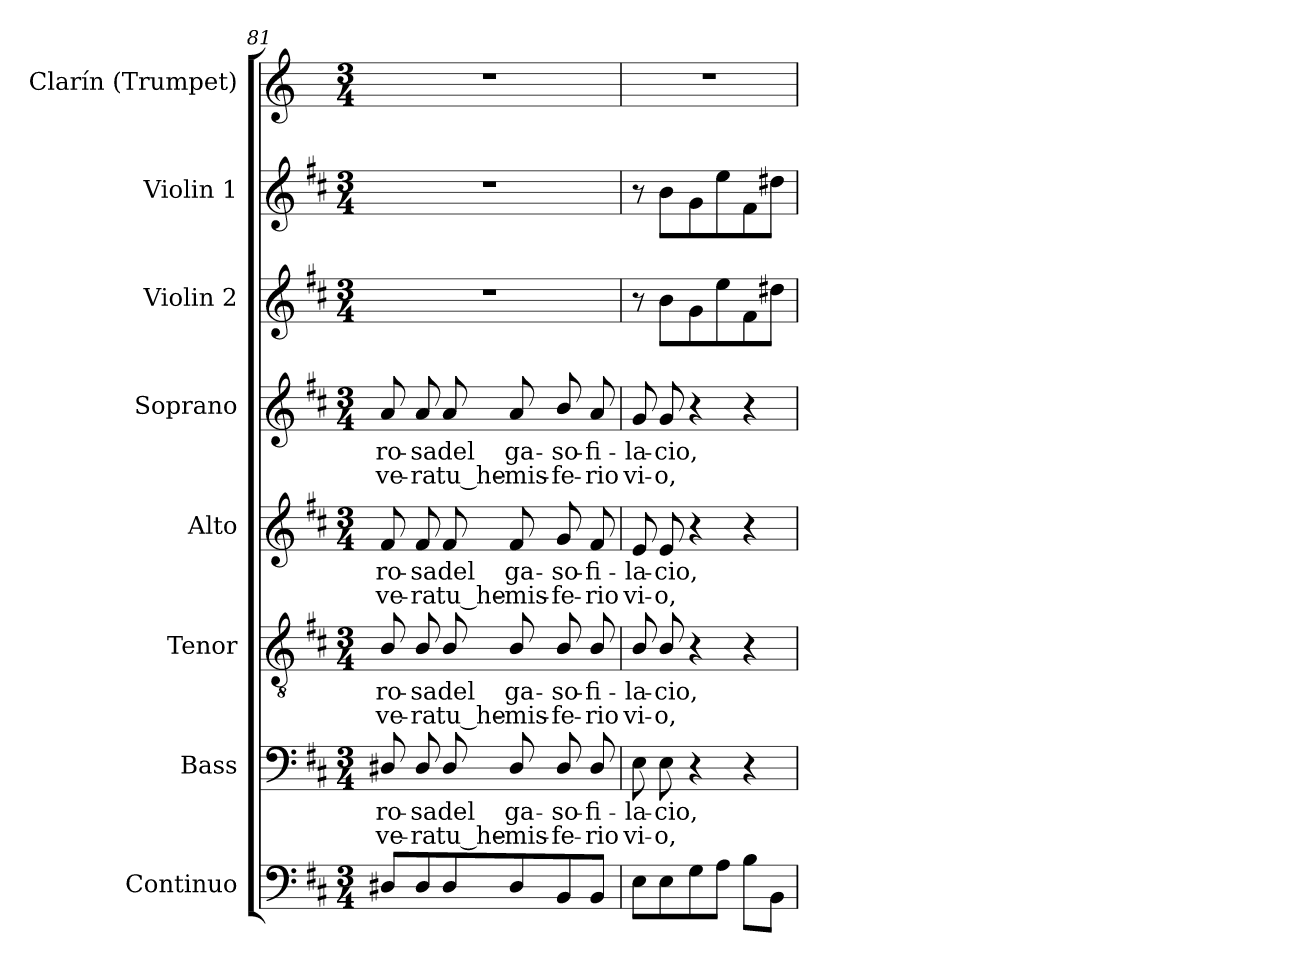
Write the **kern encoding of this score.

**kern	**kern	**text	**text	**kern	**text	**text	**kern	**text	**text	**kern	**text	**text	**kern	**kern	**kern
*part8	*part7	*part7	*part7	*part6	*part6	*part6	*part5	*part5	*part5	*part4	*part4	*part4	*part3	*part2	*part1
*staff8	*staff7	*staff7	*staff7	*staff6	*staff6	*staff6	*staff5	*staff5	*staff5	*staff4	*staff4	*staff4	*staff3	*staff2	*staff1
*I"Continuo	*I"Bass	*	*	*I"Tenor	*	*	*I"Alto	*	*	*I"Soprano	*	*	*I"Violin 2	*I"Violin 1	*I"Clarín (Trumpet)
*I'Cont.	*I'B.	*	*	*I'T.	*	*	*I'A.	*	*	*I'S.	*	*	*I'Vln. 2	*I'Vln. 1	*I'Tpt.
*clefF4	*clefF4	*	*	*clefGv2	*	*	*clefG2	*	*	*clefG2	*	*	*clefG2	*clefG2	*clefG2
*	*	*	*	*ITrd7c12	*	*	*	*	*	*	*	*	*	*	*ITrd-1c-2
*k[f#c#]	*k[f#c#]	*	*	*k[f#c#]	*	*	*k[f#c#]	*	*	*k[f#c#]	*	*	*k[f#c#]	*k[f#c#]	*k[f#c#]
*D:	*D:	*	*	*D:	*	*	*D:	*	*	*D:	*	*	*D:	*D:	*D:
*M3/4	*M3/4	*	*	*M3/4	*	*	*M3/4	*	*	*M3/4	*	*	*M3/4	*M3/4	*M3/4
=81	=81	=81	=81	=81	=81	=81	=81	=81	=81	=81	=81	=81	=81	=81	=81
!	!	!LO:LY:b:color=#000000	!LO:LY:b:color=#000000	!	!	!	!	!	!	!	!	!	!	!	!
!	!	!	!	!	!LO:LY:b:color=#000000	!LO:LY:b:color=#000000	!	!	!	!	!	!	!	!	!
!	!	!	!	!	!	!	!	!LO:LY:b:color=#000000	!LO:LY:b:color=#000000	!	!	!	!	!	!
!	!	!	!	!	!	!	!	!	!	!	!LO:LY:b:color=#000000	!LO:LY:b:color=#000000	!LO:N:vis=1	!LO:N:vis=1	!LO:N:vis=1
8D#Xi/L	8D#Xi/	ro-	-ve-	8BBi/	ro-	-ve-	8f#i/	ro-	-ve-	8ai/	ro-	-ve-	2.r	2.r	2.r
!	!	!LO:LY:b:color=#000000	!LO:LY:b:color=#000000	!	!	!	!	!	!	!	!	!	!	!	!
!	!	!	!	!	!LO:LY:b:color=#000000	!LO:LY:b:color=#000000	!	!	!	!	!	!	!	!	!
!	!	!	!	!	!	!	!	!LO:LY:b:color=#000000	!LO:LY:b:color=#000000	!	!	!	!	!	!
!	!	!	!	!	!	!	!	!	!	!	!LO:LY:b:color=#000000	!LO:LY:b:color=#000000	!	!	!
8D#i/	8D#i/	-sa	-ra	8BBi/	-sa	-ra	8f#i/	-sa	-ra	8ai/	-sa	-ra	.	.	.
!	!	!LO:LY:b:color=#000000	!LO:LY:b:color=#000000	!	!	!	!	!	!	!	!	!	!	!	!
!	!	!	!	!	!LO:LY:b:color=#000000	!LO:LY:b:color=#000000	!	!	!	!	!	!	!	!	!
!	!	!	!	!	!	!	!	!LO:LY:b:color=#000000	!LO:LY:b:color=#000000	!	!	!	!	!	!
!	!	!	!	!	!	!	!	!	!	!	!LO:LY:b:color=#000000	!LO:LY:b:color=#000000	!	!	!
8D#i/	8D#i/	del	tu_he-	8BBi/	del	tu_he-	8f#i/	del	tu_he-	8ai/	del	tu_he-	.	.	.
!	!	!LO:LY:b:color=#000000	!LO:LY:b:color=#000000	!	!	!	!	!	!	!	!	!	!	!	!
!	!	!	!	!	!LO:LY:b:color=#000000	!LO:LY:b:color=#000000	!	!	!	!	!	!	!	!	!
!	!	!	!	!	!	!	!	!LO:LY:b:color=#000000	!LO:LY:b:color=#000000	!	!	!	!	!	!
!	!	!	!	!	!	!	!	!	!	!	!LO:LY:b:color=#000000	!LO:LY:b:color=#000000	!	!	!
8D#i/	8D#i/	ga-	-mis-	8BBi/	ga-	-mis-	8f#i/	ga-	-mis-	8ai/	ga-	-mis-	.	.	.
!	!	!LO:LY:b:color=#000000	!LO:LY:b:color=#000000	!	!	!	!	!	!	!	!	!	!	!	!
!	!	!	!	!	!LO:LY:b:color=#000000	!LO:LY:b:color=#000000	!	!	!	!	!	!	!	!	!
!	!	!	!	!	!	!	!	!LO:LY:b:color=#000000	!LO:LY:b:color=#000000	!	!	!	!	!	!
!	!	!	!	!	!	!	!	!	!	!	!LO:LY:b:color=#000000	!LO:LY:b:color=#000000	!	!	!
8BBi/	8D#i/	-so-	-fe-	8BBi/	-so-	-fe-	8gi/	-so-	-fe-	8bi/	-so-	-fe-	.	.	.
!	!	!LO:LY:b:color=#000000	!LO:LY:b:color=#000000	!	!	!	!	!	!	!	!	!	!	!	!
!	!	!	!	!	!LO:LY:b:color=#000000	!LO:LY:b:color=#000000	!	!	!	!	!	!	!	!	!
!	!	!	!	!	!	!	!	!LO:LY:b:color=#000000	!LO:LY:b:color=#000000	!	!	!	!	!	!
!	!	!	!	!	!	!	!	!	!	!	!LO:LY:b:color=#000000	!LO:LY:b:color=#000000	!	!	!
8BBi/J	8D#i/	-fi-	-rio	8BBi/	-fi-	-rio	8f#i/	-fi-	-rio	8ai/	-fi-	-rio	.	.	.
=82	=82	=82	=82	=82	=82	=82	=82	=82	=82	=82	=82	=82	=82	=82	=82
!	!	!LO:LY:b:color=#000000	!LO:LY:b:color=#000000	!	!	!	!	!	!	!	!	!	!	!	!
!	!	!	!	!	!LO:LY:b:color=#000000	!LO:LY:b:color=#000000	!	!	!	!	!	!	!	!	!
!	!	!	!	!	!	!	!	!LO:LY:b:color=#000000	!LO:LY:b:color=#000000	!	!	!	!	!	!
!	!	!	!	!	!	!	!	!	!	!	!LO:LY:b:color=#000000	!LO:LY:b:color=#000000	!	!	!LO:N:vis=1
8Ei\L	8Ei\	-la-	vi-	8BBi/	-la-	vi-	8ei/	-la-	vi-	8gi/	-la-	vi-	8r	8r	2.r
!	!	!LO:LY:b:color=#000000	!LO:LY:b:color=#000000	!	!	!	!	!	!	!	!	!	!	!	!
!	!	!	!	!	!LO:LY:b:color=#000000	!LO:LY:b:color=#000000	!	!	!	!	!	!	!	!	!
!	!	!	!	!	!	!	!	!LO:LY:b:color=#000000	!LO:LY:b:color=#000000	!	!	!	!	!	!
!	!	!	!	!	!	!	!	!	!	!	!LO:LY:b:color=#000000	!LO:LY:b:color=#000000	!	!	!
8Ei\	8Ei\	-cio,	-o,	8BBi/	-cio,	-o,	8ei/	-cio,	-o,	8gi/	-cio,	-o,	8bi\L	8bi\L	.
8Gi\	4r	.	.	4r	.	.	4r	.	.	4r	.	.	8gi\	8gi\	.
8Ai\J	.	.	.	.	.	.	.	.	.	.	.	.	8eei\	8eei\	.
8Bi\L	4r	.	.	4r	.	.	4r	.	.	4r	.	.	8f#i\	8f#i\	.
8BBi\J	.	.	.	.	.	.	.	.	.	.	.	.	8dd#Xi\J	8dd#Xi\J	.
=	=	=	=	=	=	=	=	=	=	=	=	=	=	=	=
*-	*-	*-	*-	*-	*-	*-	*-	*-	*-	*-	*-	*-	*-	*-	*-
